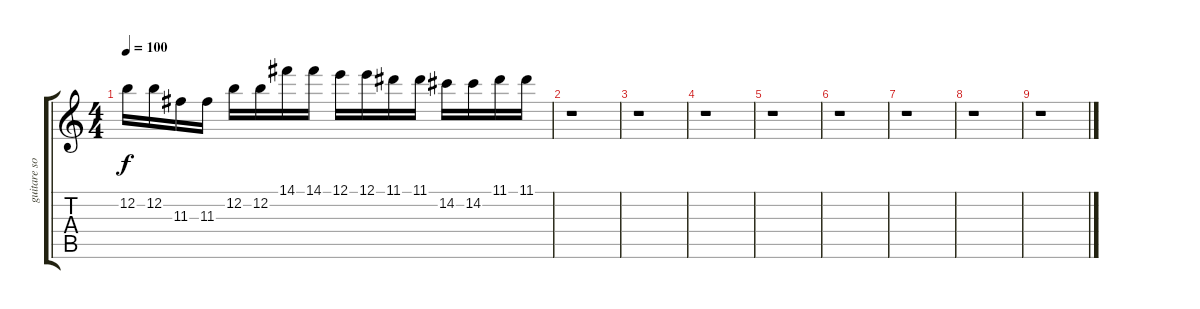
\track ("guitare solo" "guitare so") {instrument overdrivenguitar}
\staff {score tabs}
\tuning (E4 B3 G3 D3 A2 E2) {hide}
\ts (4 4)
\tempo 100
\clef g2
\ks c
12.2.16{dy f} 12.2.16 11.3.16 11.3.16 12.2.16 12.2.16 14.1.16 14.1.16 12.1.16 12.1.16 11.1.16 11.1.16 14.2.16 14.2.16 11.1.16 11.1.16 |
r.1 |
r.1 |
r.1 |
r.1 |
r.1 |
r.1 |
r.1 |
r.1
